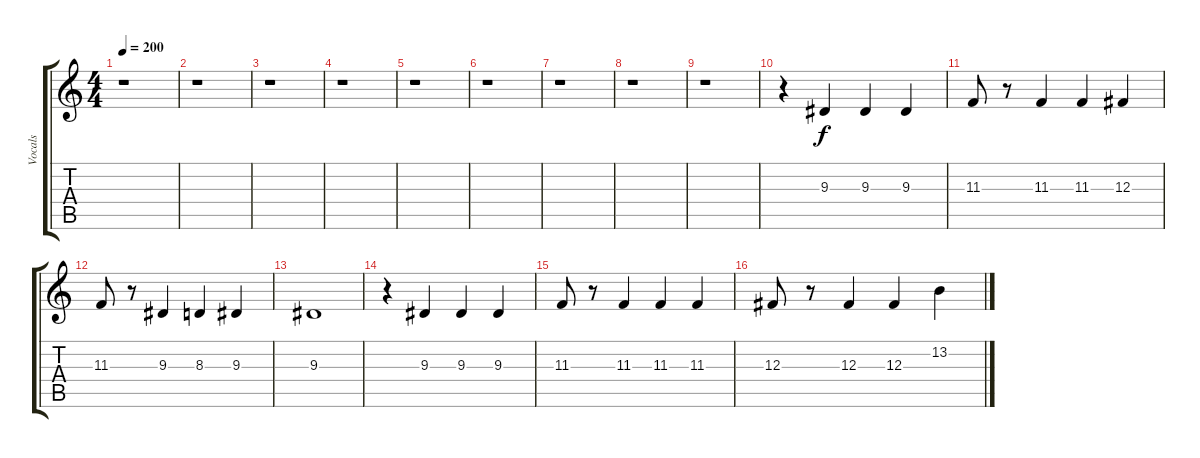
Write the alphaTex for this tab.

\track ("Vocals" "Vocals") {instrument lead6voice}
\staff {score tabs}
\tuning (Eb4 Bb3 Gb3 Db3 Ab2 Eb2) {hide}
\ts (4 4)
\tempo 200
\clef g2
\ks c
r.1{dy f} |
r.1 |
r.1 |
r.1 |
r.1 |
r.1 |
r.1 |
r.1 |
r.1 |
r.4 9.3.4 9.3.4 9.3.4 |
11.3.8 r.8 11.3.4 11.3.4 12.3.4 |
11.3.8 r.8 9.3.4 8.3.4 9.3.4 |
9.3.1 |
r.4 9.3.4 9.3.4 9.3.4 |
11.3.8 r.8 11.3.4 11.3.4 11.3.4 |
12.3.8 r.8 12.3.4 12.3.4 13.2.4
